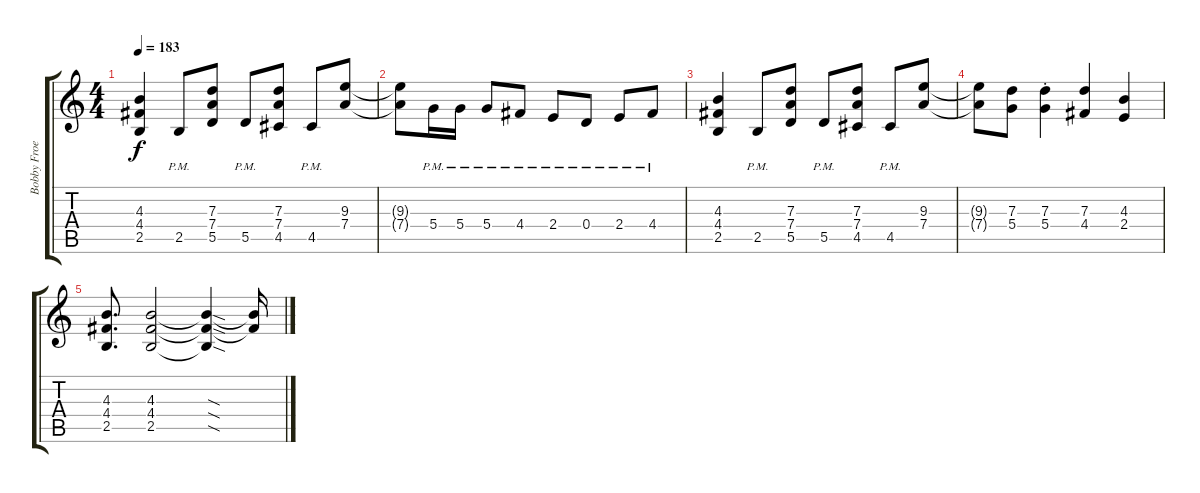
\track ("Bobby Froese" "Bobby Froe") {instrument distortionguitar}
\staff {score tabs}
\tuning (E4 B3 G3 D3 A2 E2) {hide}
\ts (4 4)
\tempo 183
\clef g2
\ks c
(4.3 4.4 2.5).4{dy f} 2.5{pm}.8 (7.3 7.4 5.5).8 5.5{pm}.8 (7.3 7.4 4.5).8 4.5{pm}.8 (9.3 7.4).8 |
(9.3{t} 7.4{t}).8 5.4{pm}.16 5.4{pm}.16 5.4{pm}.8 4.4{pm}.8 2.4{pm}.8 0.4{pm}.8 2.4{pm}.8 4.4{pm}.8 |
(4.3 4.4 2.5).4 2.5{pm}.8 (7.3 7.4 5.5).8 5.5{pm}.8 (7.3 7.4 4.5).8 4.5{pm}.8 (9.3 7.4).8 |
(9.3{t} 7.4{t}).8 (7.3 5.4).8 (7.3{st} 5.4{st}).4 (7.3 4.4).4 (4.3 2.4).4 |
(4.3 4.4 2.5).8{d} (4.3 4.4 2.5).2 (4.3{sod t} 4.4{sod t} 2.5{sod t}).4 (4.3{t} 4.4{t}).16
